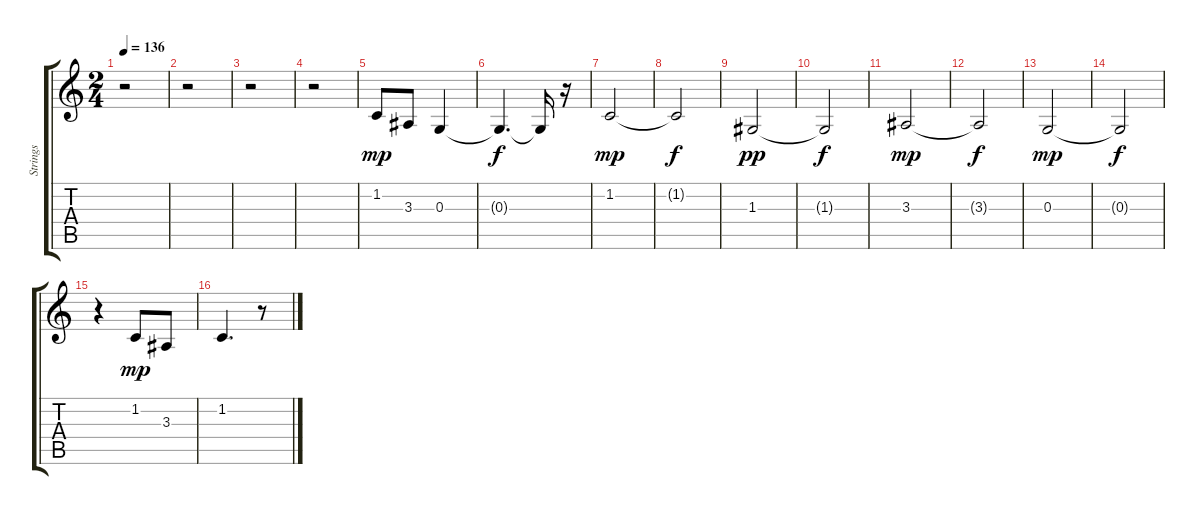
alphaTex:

\track ("Strings" "Strings") {instrument stringensemble1}
\staff {score tabs}
\tuning (E4 B3 G3 D3 A2 E2) {hide}
\ts (2 4)
\tempo 136
\clef g2
\ks c
r.2{dy f} |
r.2 |
r.2 |
r.2 |
1.2.8{dy mp} 3.3.8 0.3.4 |
0.3{t}.4{d dy f} 0.3{t}.16 r.16 |
1.2.2{dy mp} |
1.2{t}.2{dy f} |
1.3.2{dy pp} |
1.3{t}.2{dy f} |
3.3.2{dy mp} |
3.3{t}.2{dy f} |
0.3.2{dy mp} |
0.3{t}.2{dy f} |
r.4 1.2.8{dy mp} 3.3.8 |
1.2.4{d} r.8
